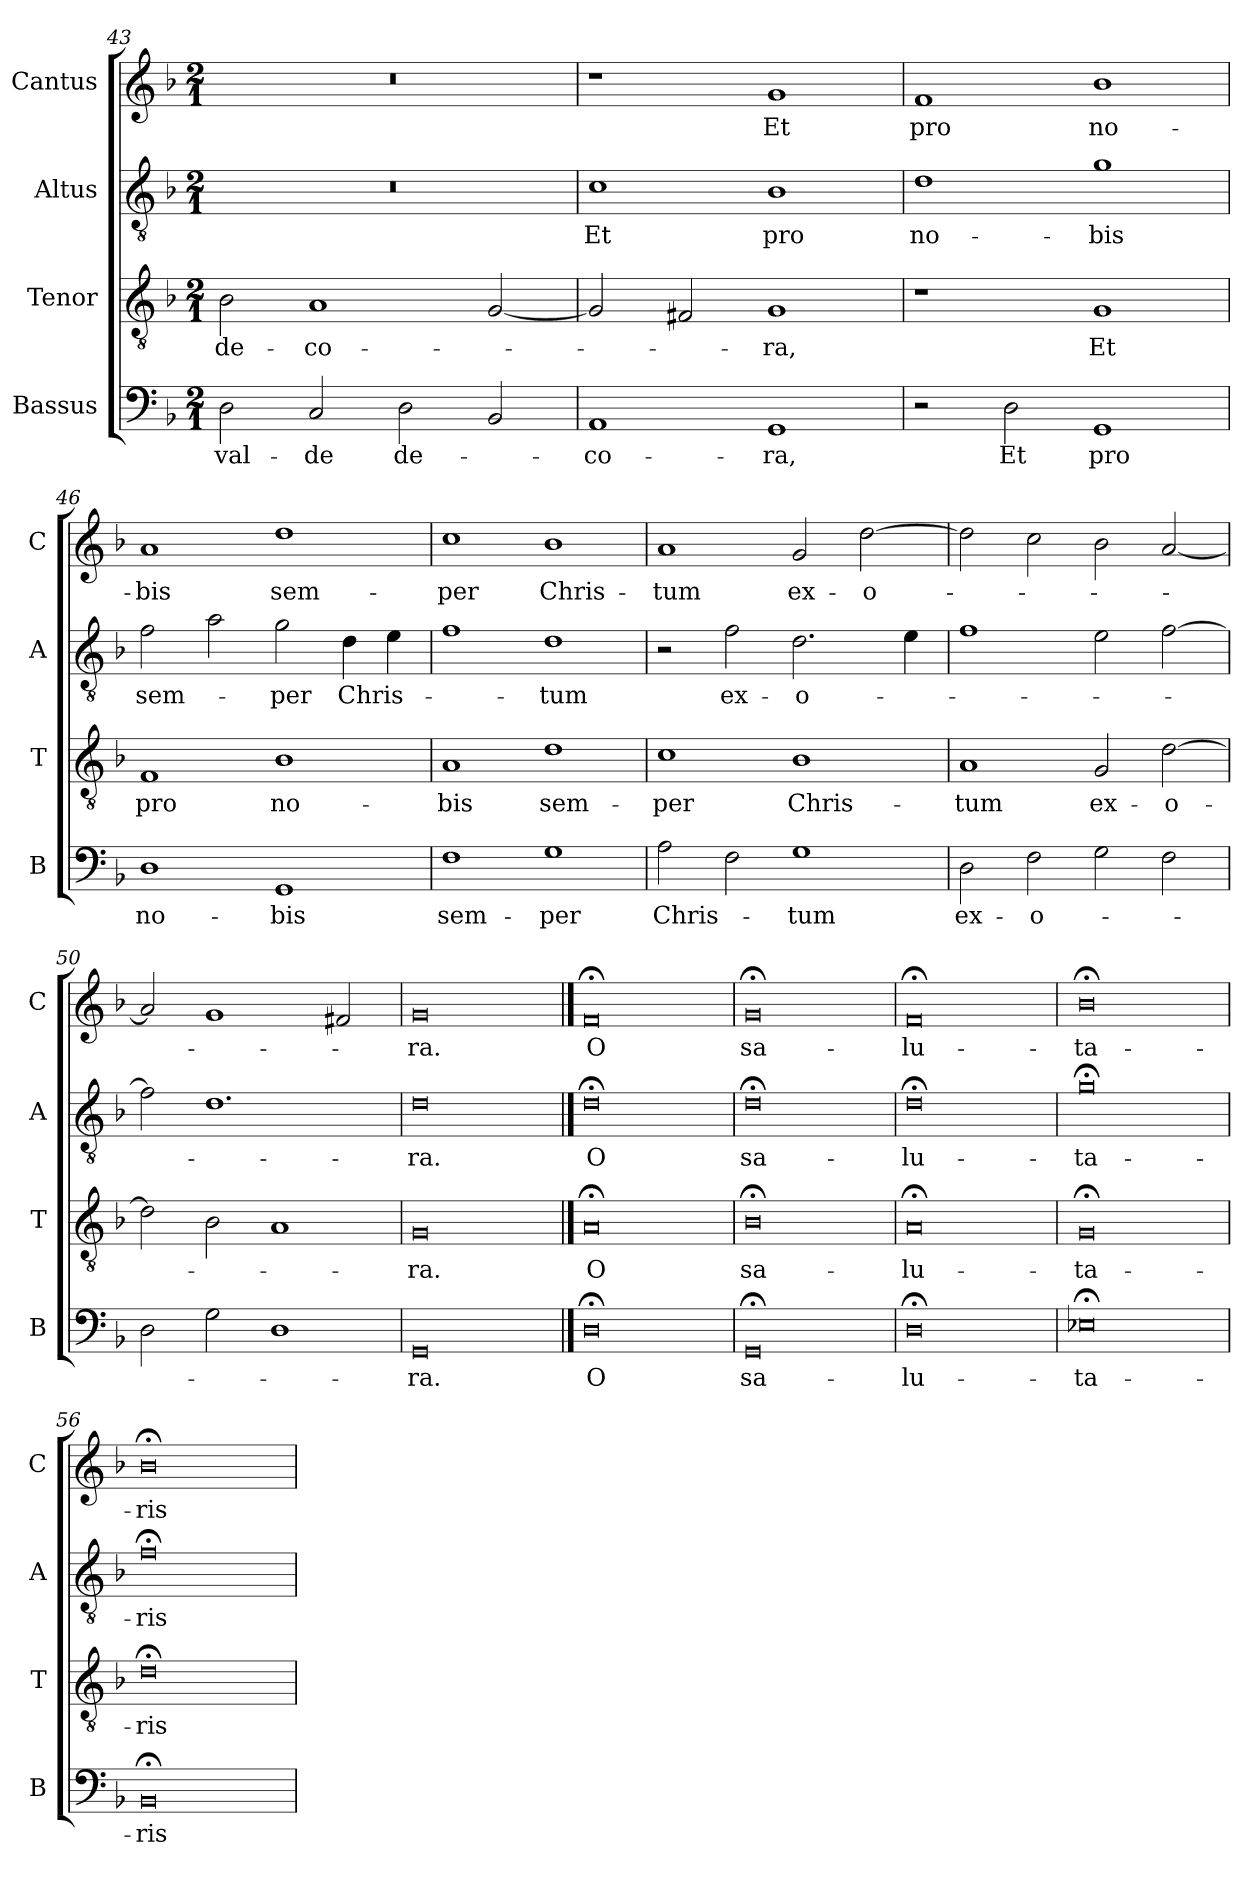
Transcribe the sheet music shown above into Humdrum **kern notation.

**kern	**text	**kern	**text	**kern	**text	**kern	**text
*part4	*part4	*part3	*part3	*part2	*part2	*part1	*part1
*staff4	*staff4	*staff3	*staff3	*staff2	*staff2	*staff1	*staff1
*I"Bassus	*	*I"Tenor	*	*I"Altus	*	*I"Cantus	*
*I'B	*	*I'T	*	*I'A	*	*I'C	*
!!LO:LB:g=z
*clefF4	*	*clefGv2	*	*clefGv2	*	*clefG2	*
*k[b-]	*	*k[b-]	*	*k[b-]	*	*k[b-]	*
*F:	*	*F:	*	*F:	*	*F:	*
*M2/1	*	*M2/1	*	*M2/1	*	*M2/1	*
=43	=43	=43	=43	=43	=43	=43	=43
2D	val-	2B-	de-	0r	.	0r	.
2C	-de	1A	-co-	.	.	.	.
2D	de-	.	.	.	.	.	.
2BB-	.	[2G	.	.	.	.	.
=44	=44	=44	=44	=44	=44	=44	=44
1AA	-co-	2G]	.	1c	Et	1r	.
.	.	2F#X	.	.	.	.	.
1GG	-ra,	1G	-ra,	1B-	pro	1g	Et
=45	=45	=45	=45	=45	=45	=45	=45
2r	.	1r	.	1d	no-	1f	pro
2D	Et	.	.	.	.	.	.
1GG	pro	1G	Et	1g	-bis	1b-	no-
=46	=46	=46	=46	=46	=46	=46	=46
1D	no-	1F	pro	2f	sem-	1a	-bis
.	.	.	.	2a	.	.	.
1GG	-bis	1B-	no-	2g	-per	1dd	sem-
.	.	.	.	4d	Chris-	.	.
.	.	.	.	4e	.	.	.
!!LO:LB:g=z
=47	=47	=47	=47	=47	=47	=47	=47
1F	sem-	1A	-bis	1f	.	1cc	-per
1G	-per	1d	sem-	1d	-tum	1b-	Chris-
=48	=48	=48	=48	=48	=48	=48	=48
2A	Chris-	1c	-per	2r	.	1a	-tum
2F	.	.	.	2f	ex-	.	.
1G	-tum	1B-	Chris-	2.d	-o-	2g	ex-
.	.	.	.	.	.	[2dd	-o-
.	.	.	.	4e	.	.	.
=49	=49	=49	=49	=49	=49	=49	=49
2D	ex-	1A	-tum	1f	.	2dd]	.
2F	-o-	.	.	.	.	2cc	.
2G	.	2G	ex-	2e	.	2b-	.
2F	.	[2d	-o-	[2f	.	[2a	.
=50	=50	=50	=50	=50	=50	=50	=50
2D	.	2d]	.	2f]	.	2a]	.
2G	.	2B-	.	1.d	.	1g	.
1D	.	1A	.	.	.	.	.
.	.	.	.	.	.	2f#X	.
!!LO:LB:g=z
=51	=51	=51	=51	=51	=51	=51	=51
0GG	-ra.	0G	-ra.	0d	-ra.	0g	-ra.
==52	==52	==52	==52	==52	==52	==52	==52
0D;<	O	0A;<	O	0d;<	O	0f;<	O
=53	=53	=53	=53	=53	=53	=53	=53
0GG;<	sa-	0B-;<	sa-	0d;<	sa-	0g;<	sa-
=54	=54	=54	=54	=54	=54	=54	=54
0D;<	-lu-	0A;<	-lu-	0d;<	-lu-	0f;<	-lu-
=55	=55	=55	=55	=55	=55	=55	=55
0E-X;<	-ta-	0G;<	-ta-	0g;<	-ta-	0b-;<	-ta-
=56	=56	=56	=56	=56	=56	=56	=56
0BB-;<	-ris	0d;<	-ris	0f;<	-ris	0b-;<	-ris
=	=	=	=	=	=	=	=
*-	*-	*-	*-	*-	*-	*-	*-
